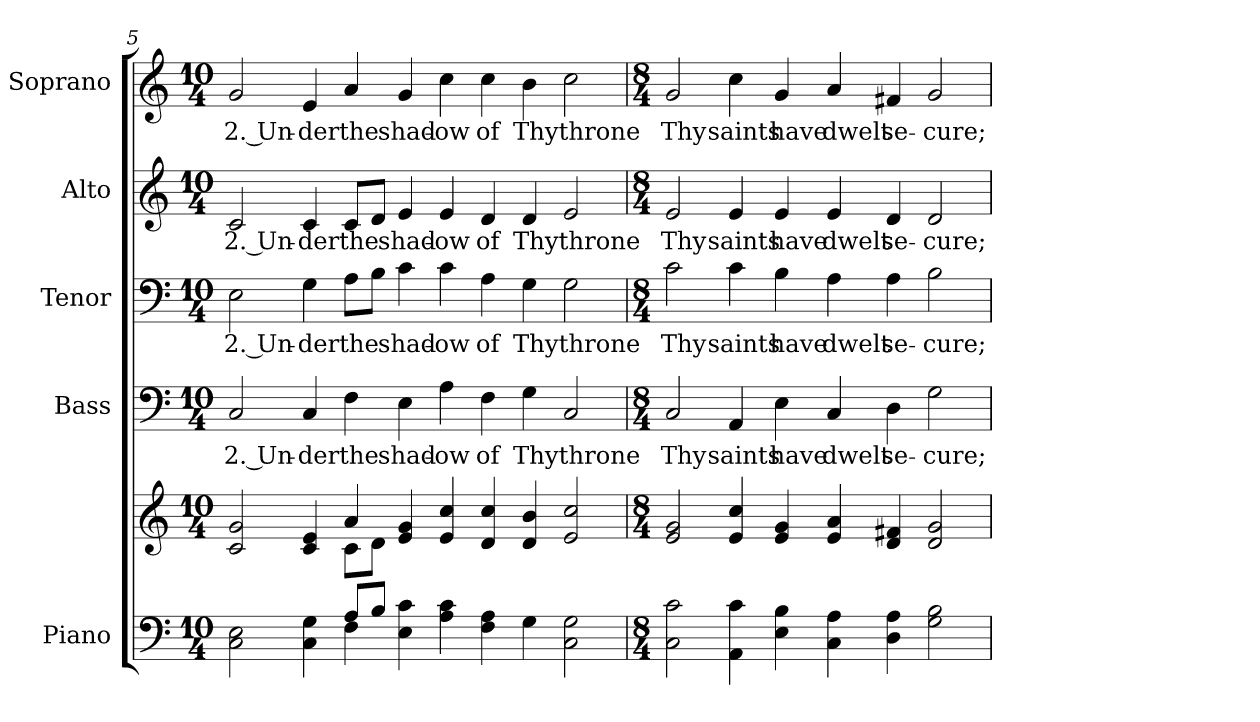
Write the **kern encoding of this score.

**kern	**kern	**kern	**text	**kern	**text	**kern	**text	**kern	**text
*part5	*part5	*part4	*part4	*part3	*part3	*part2	*part2	*part1	*part1
*staff6	*staff5	*staff4	*staff4	*staff3	*staff3	*staff2	*staff2	*staff1	*staff1
*I"Piano	*	*I"Bass	*	*I"Tenor	*	*I"Alto	*	*I"Soprano	*
*I'Pno.	*	*I'B.	*	*I'T.	*	*I'A.	*	*I'S.	*
!!LO:PB:g=z
*clefF4	*clefG2	*clefF4	*	*clefF4	*	*clefG2	*	*clefG2	*
*k[]	*k[]	*k[]	*	*k[]	*	*k[]	*	*k[]	*
*C:	*C:	*C:	*	*C:	*	*C:	*	*C:	*
*M10/4	*M10/4	*M10/4	*	*M10/4	*	*M10/4	*	*M10/4	*
=5	=5	=5	=5	=5	=5	=5	=5	=5	=5
*^	*^	*	*	*	*	*	*	*	*
!	!	!	!	!	!LO:LY:b:color=#000000	!	!	!	!	!	!
!	!	!	!	!	!	!	!LO:LY:b:color=#000000	!	!	!	!
!	!	!	!	!	!	!	!	!	!LO:LY:b:color=#000000	!	!
!	!	!	!	!	!	!	!	!	!	!	!LO:LY:b:color=#000000
2Ci\ 2Ei	2ryy	2ci/ 2gi	2ryy	2Ci/	2. Un-	2Ei\	2. Un-	2ci/	2. Un-	2gi/	2. Un-
!	!	!	!	!	!LO:LY:b:color=#000000	!	!	!	!	!	!
!	!	!	!	!	!	!	!LO:LY:b:color=#000000	!	!	!	!
!	!	!	!	!	!	!	!	!	!LO:LY:b:color=#000000	!	!
!	!	!	!	!	!	!	!	!	!	!	!LO:LY:b:color=#000000
4Ci\ 4Gi	4ryy	4ci/ 4ei	4ryy	4Ci/	-der	4Gi\	-der	4ci/	-der	4ei/	-der
!	!	!	!	!	!LO:LY:b:color=#000000	!	!	!	!	!	!
!	!	!	!	!	!	!	!LO:LY:b:color=#000000	!	!	!	!
!	!	!	!	!	!	!	!	!	!LO:LY:b:color=#000000	!	!
!	!	!	!	!	!	!	!	!	!	!	!LO:LY:b:color=#000000
8Ai/L	4Fi\	4ai/	8ci\L	4Fi\	the	8Ai\L	the	8ci/L	the	4ai/	the
8Bi/J	.	.	8di\J	.	.	8Bi\J	.	8di/J	.	.	.
!	!	!	!	!	!LO:LY:b:color=#000000	!	!	!	!	!	!
!	!	!	!	!	!	!	!LO:LY:b:color=#000000	!	!	!	!
!	!	!	!	!	!	!	!	!	!LO:LY:b:color=#000000	!	!
!	!	!	!	!	!	!	!	!	!	!	!LO:LY:b:color=#000000
4Ei\ 4ci	1ryy	4ei/ 4gi	1ryy	4Ei\	shad-	4ci\	shad-	4ei/	shad-	4gi/	shad-
!	!	!	!	!	!LO:LY:b:color=#000000	!	!	!	!	!	!
!	!	!	!	!	!	!	!LO:LY:b:color=#000000	!	!	!	!
!	!	!	!	!	!	!	!	!	!LO:LY:b:color=#000000	!	!
!	!	!	!	!	!	!	!	!	!	!	!LO:LY:b:color=#000000
4Ai\ 4ci	.	4ei/ 4cci	.	4Ai\	-ow	4ci\	-ow	4ei/	-ow	4cci\	-ow
!	!	!	!	!	!LO:LY:b:color=#000000	!	!	!	!	!	!
!	!	!	!	!	!	!	!LO:LY:b:color=#000000	!	!	!	!
!	!	!	!	!	!	!	!	!	!LO:LY:b:color=#000000	!	!
!	!	!	!	!	!	!	!	!	!	!	!LO:LY:b:color=#000000
4Fi\ 4Ai	.	4di/ 4cci	.	4Fi\	of	4Ai\	of	4di/	of	4cci\	of
!	!	!	!	!	!LO:LY:b:color=#000000	!	!	!	!	!	!
!	!	!	!	!	!	!	!LO:LY:b:color=#000000	!	!	!	!
!	!	!	!	!	!	!	!	!	!LO:LY:b:color=#000000	!	!
!	!	!	!	!	!	!	!	!	!	!	!LO:LY:b:color=#000000
4Gi\	.	4di/ 4bi	.	4Gi\	Thy	4Gi\	Thy	4di/	Thy	4bi\	Thy
!	!	!	!	!	!LO:LY:b:color=#000000	!	!	!	!	!	!
!	!	!	!	!	!	!	!LO:LY:b:color=#000000	!	!	!	!
!	!	!	!	!	!	!	!	!	!LO:LY:b:color=#000000	!	!
!	!	!	!	!	!	!	!	!	!	!	!LO:LY:b:color=#000000
2Ci\ 2Gi	2ryy	2ei/ 2cci	2ryy	2Ci/	throne	2Gi\	throne	2ei/	throne	2cci\	throne
*v	*v	*	*	*	*	*	*	*	*	*	*
*	*v	*v	*	*	*	*	*	*	*	*
!!LO:PB:g=z
=6	=6	=6	=6	=6	=6	=6	=6	=6	=6
*M8/4	*M8/4	*M8/4	*	*M8/4	*	*M8/4	*	*M8/4	*
*^	*^	*	*	*	*	*	*	*	*
!	!	!	!	!	!LO:LY:b:color=#000000	!	!	!	!	!	!
*v	*v	*	*	*	*	*	*	*	*	*	*
*	*v	*v	*	*	*	*	*	*	*	*
*^	*^	*	*	*	*	*	*	*	*
!	!	!	!	!	!	!	!LO:LY:b:color=#000000	!	!	!	!
*v	*v	*	*	*	*	*	*	*	*	*	*
*	*v	*v	*	*	*	*	*	*	*	*
*^	*^	*	*	*	*	*	*	*	*
!	!	!	!	!	!	!	!	!	!LO:LY:b:color=#000000	!	!
*v	*v	*	*	*	*	*	*	*	*	*	*
*	*v	*v	*	*	*	*	*	*	*	*
*^	*^	*	*	*	*	*	*	*	*
!	!	!	!	!	!	!	!	!	!	!	!LO:LY:b:color=#000000
*v	*v	*	*	*	*	*	*	*	*	*	*
*	*v	*v	*	*	*	*	*	*	*	*
2Ci\ 2ci	2ei/ 2gi	2Ci/	Thy	2ci\	Thy	2ei/	Thy	2gi/	Thy
!	!	!	!LO:LY:b:color=#000000	!	!	!	!	!	!
!	!	!	!	!	!LO:LY:b:color=#000000	!	!	!	!
!	!	!	!	!	!	!	!LO:LY:b:color=#000000	!	!
!	!	!	!	!	!	!	!	!	!LO:LY:b:color=#000000
4AAi\ 4ci	4ei/ 4cci	4AAi/	saints	4ci\	saints	4ei/	saints	4cci\	saints
!	!	!	!LO:LY:b:color=#000000	!	!	!	!	!	!
!	!	!	!	!	!LO:LY:b:color=#000000	!	!	!	!
!	!	!	!	!	!	!	!LO:LY:b:color=#000000	!	!
!	!	!	!	!	!	!	!	!	!LO:LY:b:color=#000000
4Ei\ 4Bi	4ei/ 4gi	4Ei\	have	4Bi\	have	4ei/	have	4gi/	have
!	!	!	!LO:LY:b:color=#000000	!	!	!	!	!	!
!	!	!	!	!	!LO:LY:b:color=#000000	!	!	!	!
!	!	!	!	!	!	!	!LO:LY:b:color=#000000	!	!
!	!	!	!	!	!	!	!	!	!LO:LY:b:color=#000000
4Ci\ 4Ai	4ei/ 4ai	4Ci/	dwelt	4Ai\	dwelt	4ei/	dwelt	4ai/	dwelt
!	!	!	!LO:LY:b:color=#000000	!	!	!	!	!	!
!	!	!	!	!	!LO:LY:b:color=#000000	!	!	!	!
!	!	!	!	!	!	!	!LO:LY:b:color=#000000	!	!
!	!	!	!	!	!	!	!	!	!LO:LY:b:color=#000000
4Di\ 4Ai	4di/ 4f#Xi	4Di\	se-	4Ai\	se-	4di/	se-	4f#Xi/	se-
!	!	!	!LO:LY:b:color=#000000	!	!	!	!	!	!
!	!	!	!	!	!LO:LY:b:color=#000000	!	!	!	!
!	!	!	!	!	!	!	!LO:LY:b:color=#000000	!	!
!	!	!	!	!	!	!	!	!	!LO:LY:b:color=#000000
2Gi\ 2Bi	2di/ 2gi	2Gi\	-cure;	2Bi\	-cure;	2di/	-cure;	2gi/	-cure;
=	=	=	=	=	=	=	=	=	=
*-	*-	*-	*-	*-	*-	*-	*-	*-	*-
